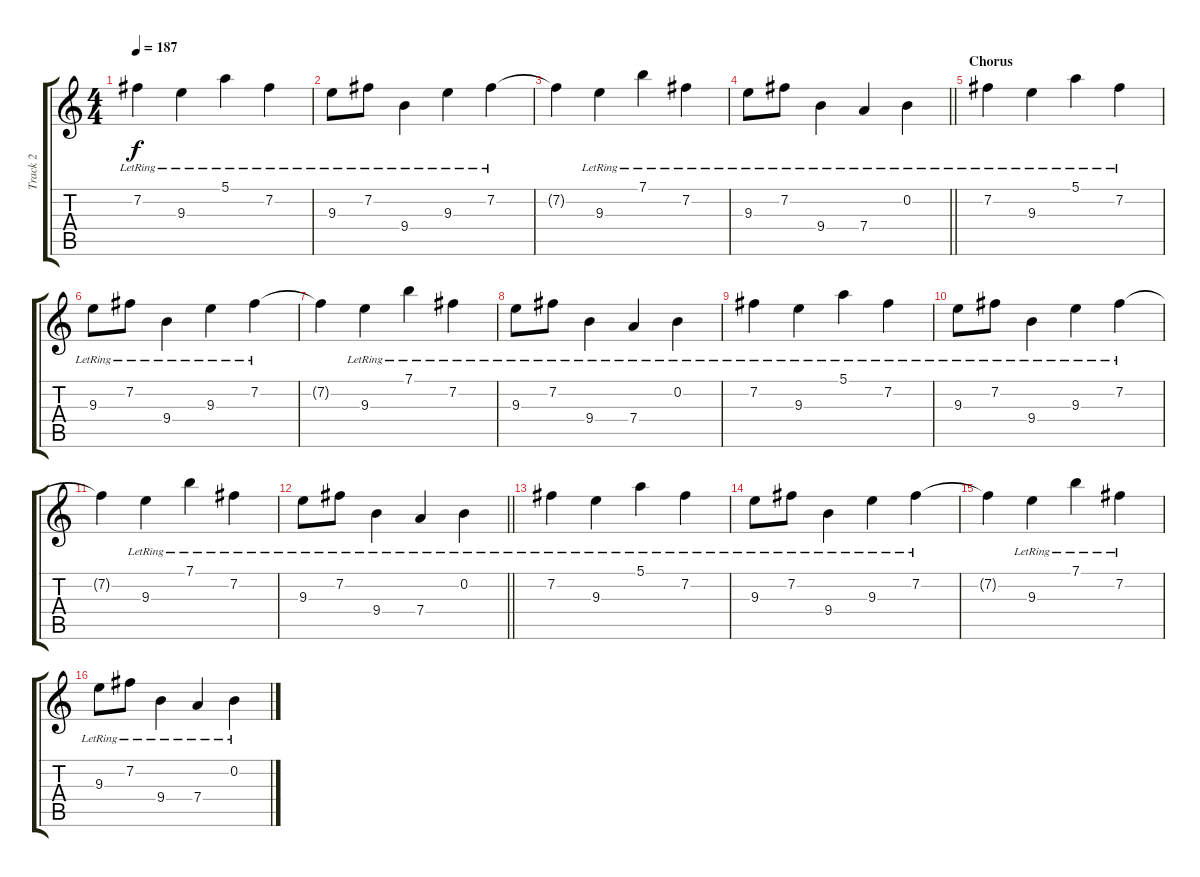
\track ("Track 2" "Track 2") {instrument acousticguitarsteel}
\staff {score tabs}
\tuning (E4 B3 G3 D3 A2 E2) {hide}
\ts (4 4)
\tempo 187
\clef g2
\ks c
7.2{lr}.4{dy f} 9.3{lr}.4 5.1{lr}.4 7.2{lr}.4 |
9.3{lr}.8 7.2{lr}.8 9.4{lr}.4 9.3{lr}.4 7.2{lr}.4 |
7.2{t}.4 9.3{lr}.4 7.1{lr}.4 7.2{lr}.4 |
\barLineRight lightlight
9.3{lr}.8 7.2{lr}.8 9.4{lr}.4 7.4{lr}.4 0.2{lr}.4 |
\section ("" "Chorus")
7.2{lr}.4 9.3{lr}.4 5.1{lr}.4 7.2{lr}.4 |
9.3{lr}.8 7.2{lr}.8 9.4{lr}.4 9.3{lr}.4 7.2{lr}.4 |
7.2{t}.4 9.3{lr}.4 7.1{lr}.4 7.2{lr}.4 |
9.3{lr}.8 7.2{lr}.8 9.4{lr}.4 7.4{lr}.4 0.2{lr}.4 |
7.2{lr}.4 9.3{lr}.4 5.1{lr}.4 7.2{lr}.4 |
9.3{lr}.8 7.2{lr}.8 9.4{lr}.4 9.3{lr}.4 7.2{lr}.4 |
7.2{t}.4 9.3{lr}.4 7.1{lr}.4 7.2{lr}.4 |
\barLineRight lightlight
9.3{lr}.8 7.2{lr}.8 9.4{lr}.4 7.4{lr}.4 0.2{lr}.4 |
7.2{lr}.4 9.3{lr}.4 5.1{lr}.4 7.2{lr}.4 |
9.3{lr}.8 7.2{lr}.8 9.4{lr}.4 9.3{lr}.4 7.2{lr}.4 |
7.2{t}.4 9.3{lr}.4 7.1{lr}.4 7.2{lr}.4 |
9.3{lr}.8 7.2{lr}.8 9.4{lr}.4 7.4{lr}.4 0.2{lr}.4
